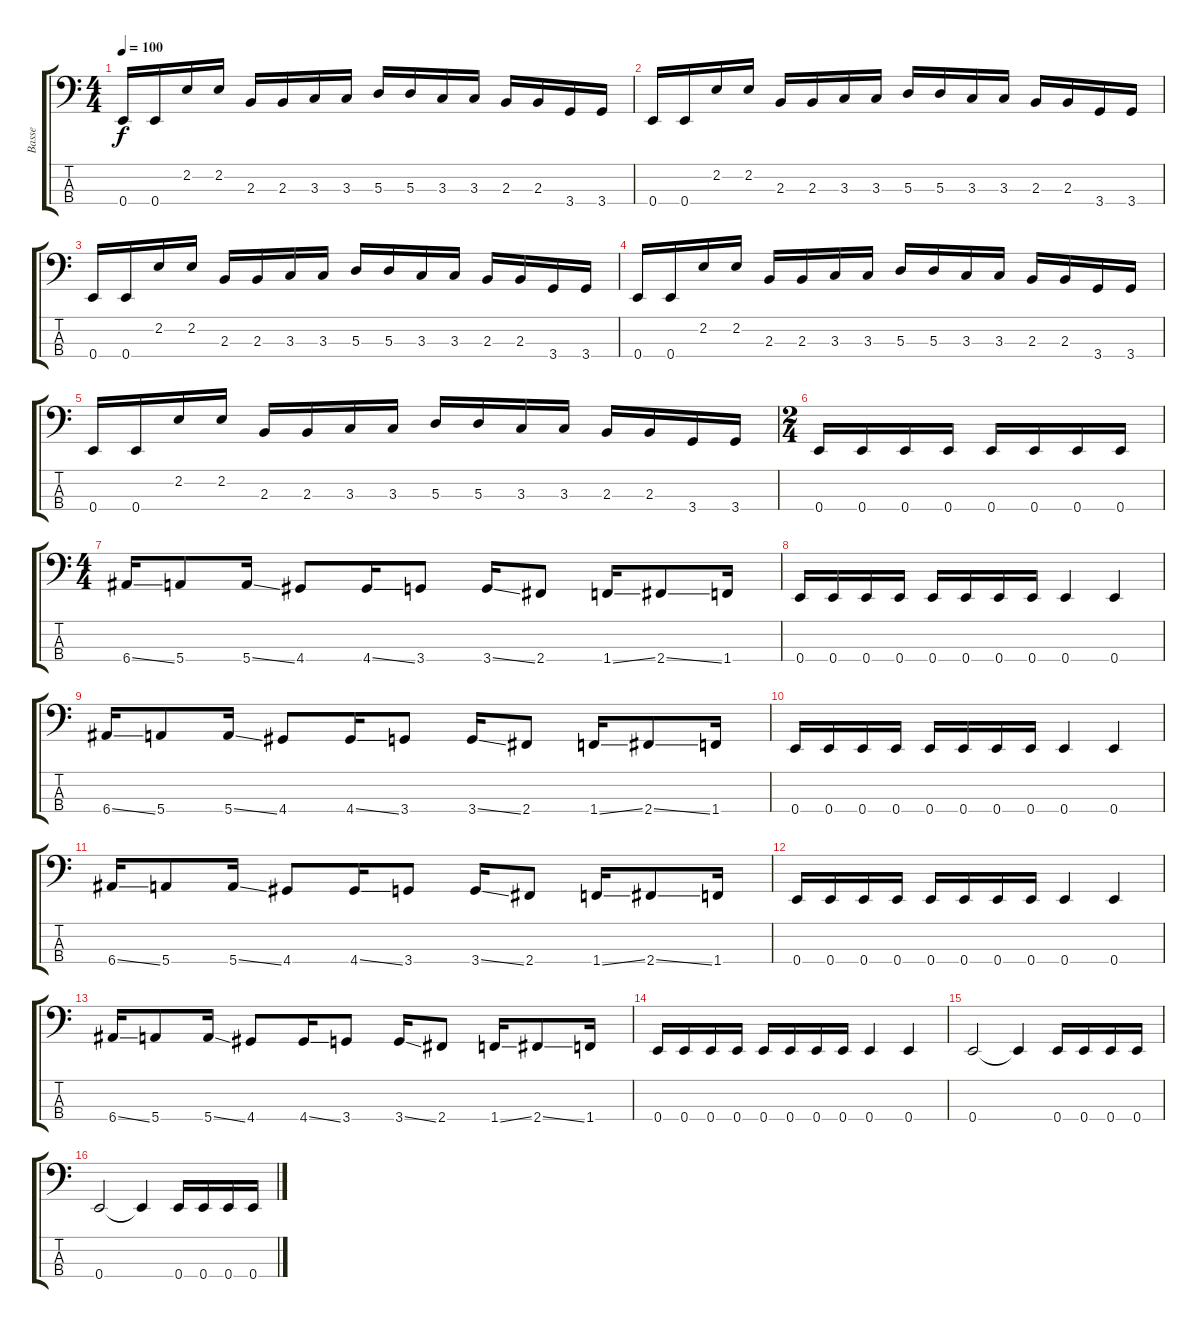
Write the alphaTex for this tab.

\track ("Basse" "Basse") {instrument electricbassfinger}
\staff {score tabs}
\tuning (G2 D2 A1 E1) {hide}
\ts (4 4)
\tempo 100
\clef f4
\ks c
0.4.16{dy f} 0.4.16 2.2.16 2.2.16 2.3.16 2.3.16 3.3.16 3.3.16 5.3.16 5.3.16 3.3.16 3.3.16 2.3.16 2.3.16 3.4.16 3.4.16 |
0.4.16 0.4.16 2.2.16 2.2.16 2.3.16 2.3.16 3.3.16 3.3.16 5.3.16 5.3.16 3.3.16 3.3.16 2.3.16 2.3.16 3.4.16 3.4.16 |
0.4.16 0.4.16 2.2.16 2.2.16 2.3.16 2.3.16 3.3.16 3.3.16 5.3.16 5.3.16 3.3.16 3.3.16 2.3.16 2.3.16 3.4.16 3.4.16 |
0.4.16 0.4.16 2.2.16 2.2.16 2.3.16 2.3.16 3.3.16 3.3.16 5.3.16 5.3.16 3.3.16 3.3.16 2.3.16 2.3.16 3.4.16 3.4.16 |
0.4.16 0.4.16 2.2.16 2.2.16 2.3.16 2.3.16 3.3.16 3.3.16 5.3.16 5.3.16 3.3.16 3.3.16 2.3.16 2.3.16 3.4.16 3.4.16 |
\ts (2 4)
0.4.16 0.4.16 0.4.16 0.4.16 0.4.16 0.4.16 0.4.16 0.4.16 |
\ts (4 4)
6.4{ss}.16 5.4.8 5.4{ss}.16 4.4.8 4.4{ss}.16 3.4.8 3.4{ss}.16 2.4.8 1.4{ss}.16 2.4{ss}.8 1.4.16 |
0.4.16 0.4.16 0.4.16 0.4.16 0.4.16 0.4.16 0.4.16 0.4.16 0.4.4 0.4.4 |
6.4{ss}.16 5.4.8 5.4{ss}.16 4.4.8 4.4{ss}.16 3.4.8 3.4{ss}.16 2.4.8 1.4{ss}.16 2.4{ss}.8 1.4.16 |
0.4.16 0.4.16 0.4.16 0.4.16 0.4.16 0.4.16 0.4.16 0.4.16 0.4.4 0.4.4 |
6.4{ss}.16 5.4.8 5.4{ss}.16 4.4.8 4.4{ss}.16 3.4.8 3.4{ss}.16 2.4.8 1.4{ss}.16 2.4{ss}.8 1.4.16 |
0.4.16 0.4.16 0.4.16 0.4.16 0.4.16 0.4.16 0.4.16 0.4.16 0.4.4 0.4.4 |
6.4{ss}.16 5.4.8 5.4{ss}.16 4.4.8 4.4{ss}.16 3.4.8 3.4{ss}.16 2.4.8 1.4{ss}.16 2.4{ss}.8 1.4.16 |
0.4.16 0.4.16 0.4.16 0.4.16 0.4.16 0.4.16 0.4.16 0.4.16 0.4.4 0.4.4 |
0.4.2 0.4{t}.4 0.4.16 0.4.16 0.4.16 0.4.16 |
0.4.2 0.4{t}.4 0.4.16 0.4.16 0.4.16 0.4.16
